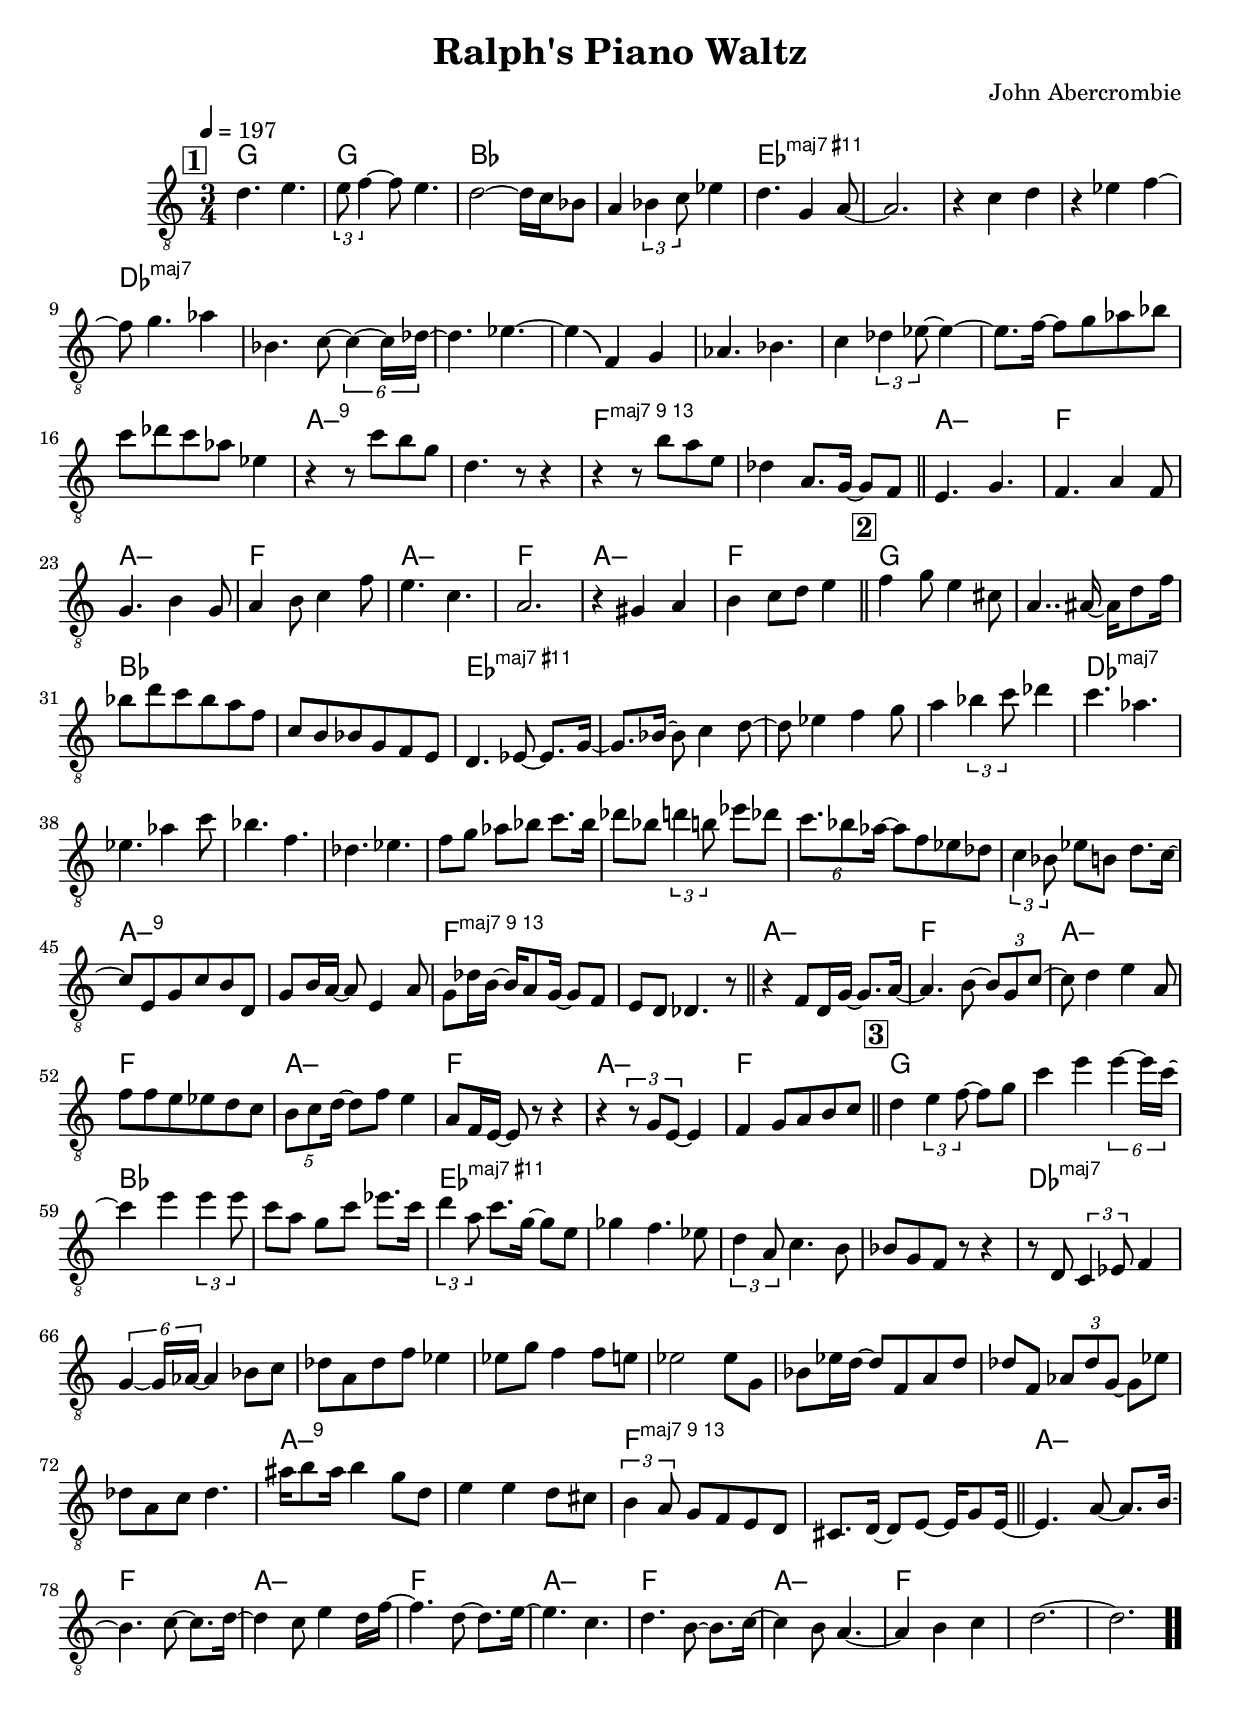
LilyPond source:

\version "2.13.2"

#(ly:set-option 'point-and-click #f)

\header {
  title = "Ralph's Piano Waltz"
  composer = "John Abercrombie"
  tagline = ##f
}
global =
{
    \override Staff.TimeSignature #'style = #'()
    \time 3/4
    \clef "treble_8"
    \key c \major
    \override Rest #'direction = #'0
    \override MultiMeasureRest #'staff-position = #0
}
\score
{
<<
    \transpose c' c'

    \new ChordNames { \chords {
      \set majorSevenSymbol = \markup { "maj7" }
      \set minorChordModifier = \markup { \char ##x2013 }
      
      | g2. | g2. | bes2. | s2. | es2.:maj11+.9 | s2. | s2. | s2. 
      | des2.:maj | s2. | s2. | s2. | s2. | s2. | s2. | s2. 
      | a2.:min9 | s2. | f2.:maj75+ | s2. | a2.:min | f2. | a2.:min | f2. 
      | a2.:min | f2. | a2.:min | f2. | g2. | s2. | bes2. | s2. 
      | es2.:maj11+.9 | s2. | s2. | s2. | des2.:maj | s2. | s2. | s2. 
      | s2. | s2. | s2. | s2. | a2.:min9 | s2. | f2.:maj75+ | s2. 
      | a2.:min | f2. | a2.:min | f2. | a2.:min | f2. | a2.:min | f2. 
      | g2. | s2. | bes2. | s2. | es2.:maj11+.9 | s2. | s2. | s2. 
      | des2.:maj | s2. | s2. | s2. | s2. | s2. | s2. | s2. 
      | a2.:min9 | s2. | f2.:maj75+ | s2. | a2.:min | f2. | a2.:min | f2. 
      | a2.:min | f2. | a2.:min | f2.|
      }
      }

    \new Staff
    <<
    \transpose c' c'

    {
      \global
  		%\override Score.MetronomeMark #'transparent = ##t
  		%\override Score.MetronomeMark #'stencil = ##f
  		
  		\override HorizontalBracket #'direction = #UP
  		\override HorizontalBracket #'bracket-flare = #'(0 . 0)
  		
  		\override TextSpanner #'dash-fraction = #1.0
  		\override TextSpanner #'bound-details #'left #'text = \markup{ \concat{\draw-line #'(0 . -1.0) \draw-line #'(1.0 . 0) }}
  		\override TextSpanner #'bound-details #'right #'text = \markup{ \concat{ \draw-line #'(1.0 . 0) \draw-line #'(0 . -1.0) }}
          \set Score.markFormatter = #format-mark-box-numbers


      \tempo 4 = 197
      \set Score.currentBarNumber = #1
     
      \bar "||" \mark \default d'4. e'4. 
      | \tuplet 3/2 {e'8 f'4~} f'8 e'4. 
      | d'2~ d'16 c'16 bes8 
      | a4 \tuplet 3/2 {bes4 c'8} es'4 
      | d'4. g4 a8~ 
      | a2. 
      | r4 c'4 d'4 
      | r4 es'4 f'4~ 
      | f'8 g'4. aes'4 
      | bes4. c'8~ \tuplet 6/4 {c'4~ c'16 des'16~} 
      | des'4. es'4.~ 
      | es'4\bendAfter #-4  f4 g4 
      | aes4. bes4. 
      | c'4 \tuplet 3/2 {des'4 es'8~} es'4~ 
      | es'8. f'16~ f'8 g'8 aes'8 bes'8 
      | c''8 des''8 c''8 aes'8 es'4 
      | r4 r8 c''8 b'8 g'8 
      | d'4. r8 r4 
      | r4 r8 b'8 a'8 e'8 
      | des'4 a8. g16~ g8 f8 
      \bar "||" e4. g4. 
      | f4. a4 f8 
      | g4. b4 g8 
      | a4 b8 c'4 f'8 
      | e'4. c'4. 
      | a2. 
      | r4 gis4 a4 
      | b4 c'8 d'8 e'4 
      \bar "||" \mark \default f'4 g'8 e'4 cis'8 
      | a4.. ais16~ ais16 d'8 f'16 
      | bes'8 d''8 c''8 bes'8 a'8 f'8 
      | c'8 b8 bes8 g8 f8 e8 
      | d4. es8~ es8. g16~ 
      | g8. bes16~ bes8 c'4 d'8~ 
      | d'8 es'4 f'4 g'8 
      | a'4 \tuplet 3/2 {bes'4 c''8} des''4 
      | c''4. aes'4. 
      | es'4. aes'4 c''8 
      | bes'4. f'4. 
      | des'4. es'4. 
      | f'8 g'8 aes'8 bes'8 c''8. bes'16 
      | des''8 bes'8 \tuplet 3/2 {d''4 b'8} es''8 des''8 
      | \tuplet 6/4 {c''8. bes'8 aes'16~} aes'8 f'8 es'8 des'8 
      | \tuplet 3/2 {c'4 bes8} es'8 b8 d'8. c'16~ 
      | c'8 e8 g8 c'8 b8 d8 
      | g8 b16 a16~ a8 e4 a8 
      | g8 des'16 b16~ b16 a8 g16~ g8 f8 
      | e8 d8 des4. r8 
      \bar "||" r4 f8 d16 g16~ g8. a16~ 
      | a4. b8~ \tuplet 3/2 {b8 g8 c'8~} 
      | c'8 d'4 e'4 a8 
      | f'8 f'8 e'8 es'8 d'8 c'8 
      | \tuplet 5/4 {b8 c'8 d'16~} d'8 f'8 e'4 
      | a8 f16 e16~ e8 r8 r4 
      | r4 \tuplet 3/2 {r8 g8 e8~} e4 
      | f4 g8 a8 b8 c'8 
      \bar "||" \mark \default d'4 \tuplet 3/2 {e'4 f'8~} f'8 g'8 
      | c''4 e''4 \tuplet 6/4 {e''4~ e''16 c''16~} 
      | c''4 e''4 \tuplet 3/2 {e''4 e''8} 
      | c''8 a'8 g'8 c''8 es''8. c''16 
      | \tuplet 3/2 {d''4 a'8} c''8. g'16~ g'8 e'8 
      | ges'4 f'4. es'8 
      | \tuplet 3/2 {d'4 a8} c'4. b8 
      | bes8 g8 f8 r8 r4 
      | r8 d8 \tuplet 3/2 {c4 es8} f4 
      | \tuplet 6/4 {g4~ g16 aes16~} aes4 bes8 c'8 
      | des'8 a8 des'8 f'8 es'4 
      | es'8 g'8 f'4 f'8 e'8 
      | es'2 es'8 g8 
      | bes8 es'16 d'16~ d'8 f8 a8 d'8 
      | des'8 f8 \tuplet 3/2 {aes8 des'8 g8~} g8 es'8 
      | des'8 a8 c'8 des'4. 
      | ais'16 b'8 ais'16 b'4 g'8 d'8 
      | e'4 e'4 d'8 cis'8 
      | \tuplet 3/2 {b4 a8} g8 f8 e8 d8 
      | cis8. d16~ d8 e8~ e16 g8 e16~ 
      \bar "||" e4. a8~ a8. b16~ 
      | b4. c'8~ c'8. d'16~ 
      | d'4 c'8 e'4 d'16 f'16~ 
      | f'4. d'8~ d'8. e'16~ 
      | e'4. c'4. 
      | d'4. b8~ b8. c'16~ 
      | c'4 b8 a4.~ 
      | a4 b4 c'4 
      | d'2.~ 
      | d'2.\bar  ".."
    }
    >>
>>    
}
